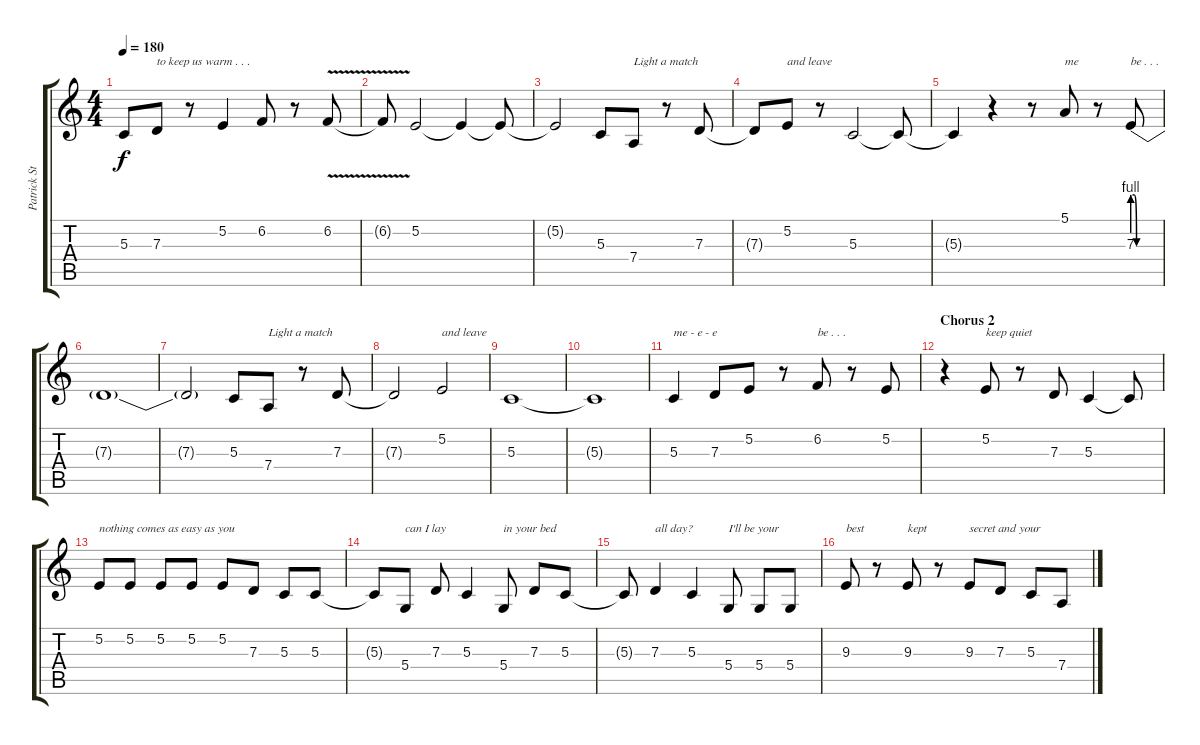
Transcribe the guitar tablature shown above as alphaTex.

\track ("Patrick Stump (Lead Vocals)" "Patrick St") {instrument clarinet}
\staff {score tabs}
\tuning (E4 B3 G3 D3 A2 E2) {hide}
\ts (4 4)
\tempo 180
\clef g2
\ks c
5.3{t}.8{dy f} 7.3.8{txt "to keep us warm . . ."} r.8 5.2.4 6.2.8 r.8 6.2{v}.8 |
6.2{t}.8 5.2.2 5.2{t}.4 5.2{t}.8 |
5.2{t}.2 5.3.8 7.4.8{txt "Light a match"} r.8 7.3.8 |
7.3{t}.8 5.2.8{txt "and leave"} r.8 5.3.2 5.3{t}.8 |
5.3{t}.4 r.4 r.8 5.1.8{txt "me"} r.8 7.3{be (custom 0 4 4 4 9 0 13 0 18 0 40 0 60 0)}.8{txt "be . . ."} |
7.3{t}.1 |
7.3{t}.2 5.3.8 7.4.8{txt "Light a match"} r.8 7.3.8 |
7.3{t}.2 5.2.2{txt "and leave"} |
5.3.1 |
5.3{t}.1 |
5.3.4{txt "me - e - e"} 7.3.8 5.2.8 r.8 6.2.8{txt "be . . ."} r.8 5.2.8 |
\section ("" "Chorus 2")
r.4 5.2.8{txt "keep quiet"} r.8 7.3.8 5.3.4 5.3{t}.8 |
5.2.8{txt "nothing comes as easy as you"} 5.2.8 5.2.8 5.2.8 5.2.8 7.3.8 5.3.8 5.3.8 |
5.3{t}.8 5.4.8{txt "can I lay"} 7.3.8 5.3.4 5.4.8{txt "in your bed"} 7.3.8 5.3.8 |
5.3{t}.8 7.3.4{txt "all day?"} 5.3.4 5.4.8{txt "I'll be your"} 5.4.8 5.4.8 |
9.3.8{txt "best"} r.8 9.3.8{txt "kept"} r.8 9.3.8{txt "secret and your"} 7.3.8 5.3.8 7.4.8
